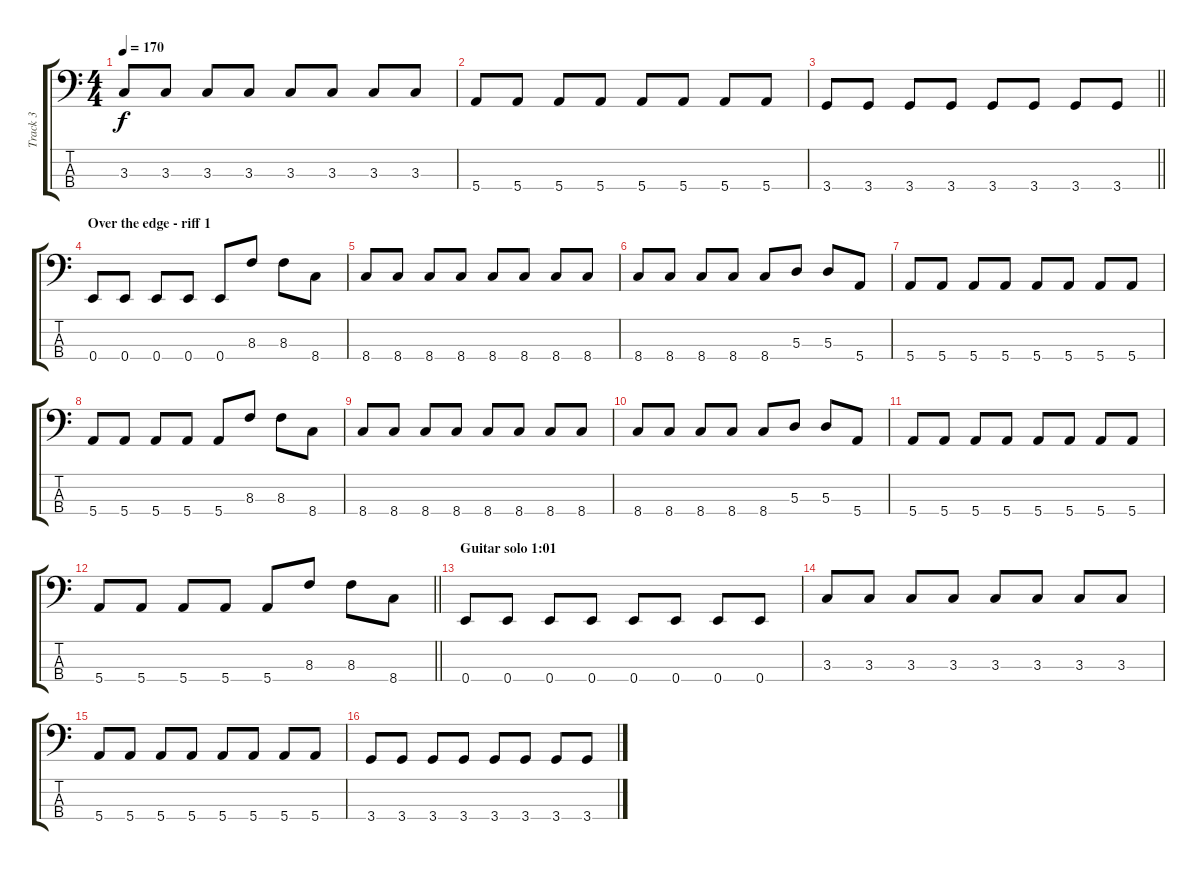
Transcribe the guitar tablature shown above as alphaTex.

\track ("Track 3" "Track 3") {instrument electricbassfinger}
\staff {score tabs}
\tuning (G2 D2 A1 E1) {hide}
\ts (4 4)
\tempo 170
\clef f4
\ks c
3.3.8{dy f} 3.3.8 3.3.8 3.3.8 3.3.8 3.3.8 3.3.8 3.3.8 |
5.4.8 5.4.8 5.4.8 5.4.8 5.4.8 5.4.8 5.4.8 5.4.8 |
\barLineRight lightlight
3.4.8 3.4.8 3.4.8 3.4.8 3.4.8 3.4.8 3.4.8 3.4.8 |
\section ("" "Over the edge - riff 1")
0.4.8 0.4.8 0.4.8 0.4.8 0.4.8 8.3.8 8.3.8 8.4.8 |
8.4.8 8.4.8 8.4.8 8.4.8 8.4.8 8.4.8 8.4.8 8.4.8 |
8.4.8 8.4.8 8.4.8 8.4.8 8.4.8 5.3.8 5.3.8 5.4.8 |
5.4.8 5.4.8 5.4.8 5.4.8 5.4.8 5.4.8 5.4.8 5.4.8 |
5.4.8 5.4.8 5.4.8 5.4.8 5.4.8 8.3.8 8.3.8 8.4.8 |
8.4.8 8.4.8 8.4.8 8.4.8 8.4.8 8.4.8 8.4.8 8.4.8 |
8.4.8 8.4.8 8.4.8 8.4.8 8.4.8 5.3.8 5.3.8 5.4.8 |
5.4.8 5.4.8 5.4.8 5.4.8 5.4.8 5.4.8 5.4.8 5.4.8 |
\barLineRight lightlight
5.4.8 5.4.8 5.4.8 5.4.8 5.4.8 8.3.8 8.3.8 8.4.8 |
\section ("" "Guitar solo 1:01")
0.4.8 0.4.8 0.4.8 0.4.8 0.4.8 0.4.8 0.4.8 0.4.8 |
3.3.8 3.3.8 3.3.8 3.3.8 3.3.8 3.3.8 3.3.8 3.3.8 |
5.4.8 5.4.8 5.4.8 5.4.8 5.4.8 5.4.8 5.4.8 5.4.8 |
3.4.8 3.4.8 3.4.8 3.4.8 3.4.8 3.4.8 3.4.8 3.4.8
